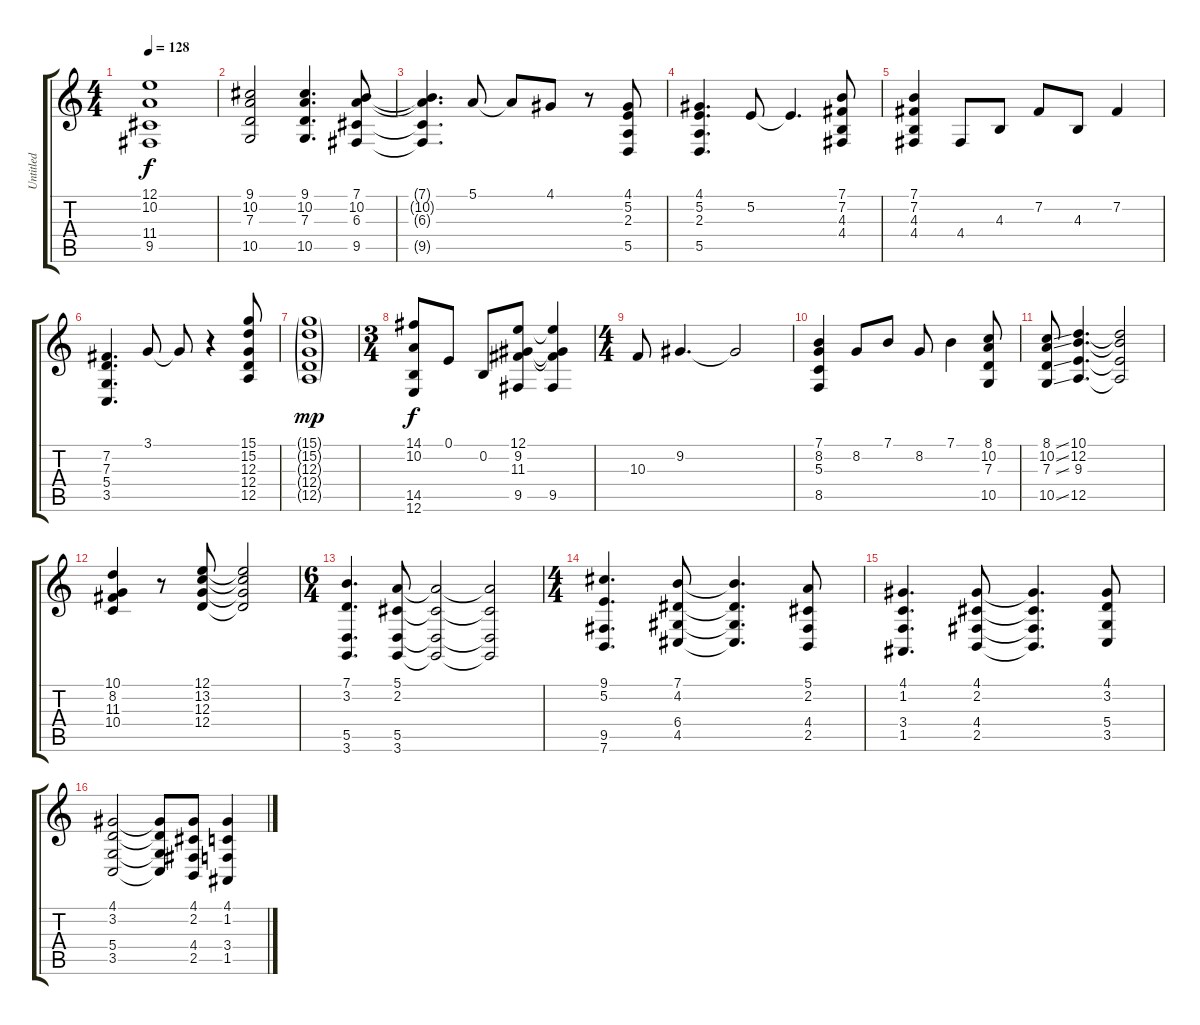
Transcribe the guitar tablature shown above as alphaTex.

\track ("Untitled" "Untitled") {instrument synthstrings1}
\staff {score tabs}
\tuning (E4 B3 G3 D3 A2 E2) {hide}
\ts (4 4)
\tempo 128
\clef g2
\ks c
(12.1 10.2 11.4 9.5).1{dy f} |
(9.1 10.2 7.3 10.5).2 (9.1 10.2 7.3 10.5).4{d} (7.1 10.2 6.3 9.5).8 |
(7.1{t} 10.2{t} 6.3{t} 9.5{t}).4{d} 5.1.8 5.1{t}.8 4.1.8 r.8 (4.1 5.2 2.3 5.5).8 |
(4.1 5.2 2.3 5.5).4{d} 5.2.8 5.2{t}.4{d} (7.1 7.2 4.3 4.4).8 |
(7.1 7.2 4.3 4.4).4 4.4.8 4.3.8 7.2.8 4.3.8 7.2.4 |
(7.2 7.3 5.4 3.5).4{d} 3.1.8 3.1{t}.8 r.4 (15.1 15.2 12.3 12.4 12.5).8 |
(15.1{g} 15.2{g} 12.3{g} 12.4{g} 12.5{g}).1{dy mp} |
\ts (3 4)
(14.1 10.2 14.5 12.6).8{dy f} 0.1.8 0.2.8 (12.1 9.2 11.3 9.5).8 (12.1{t} 9.2{t} 11.3{t} 9.5).4 |
\ts (4 4)
10.3.8 9.2.4{d} 9.2{t}.2 |
(7.1 8.2 5.3 8.5).4 8.2.8 7.1.8 8.2.8 7.1.4 (8.1 10.2 7.3 10.5).8 |
(8.1{ss} 10.2{ss} 7.3{ss} 10.5{ss}).8 (10.1 12.2 9.3 12.5).4{d} (10.1{t} 12.2{t} 9.3{t} 12.5{t}).2 |
(10.1 8.2 11.3 10.4).4 r.8 (12.1 13.2 12.3 12.4).8 (12.1{t} 13.2{t} 12.3{t} 12.4{t}).2 |
\ts (6 4)
(7.1 3.2 5.5 3.6).4{d} (5.1 2.2 5.5 3.6).8 (5.1{t} 2.2{t} 5.5{t} 3.6{t}).2 (5.1{t} 2.2{t} 5.5{t} 3.6{t}).2 |
\ts (4 4)
(9.1 5.2 9.5 7.6).4{d} (7.1 4.2 6.4 4.5).8 (7.1{t} 4.2{t} 6.4{t} 4.5{t}).4{d} (5.1 2.2 4.4 2.5).8 |
(4.1 1.2 3.4 1.5).4{d} (4.1 2.2 4.4 2.5).8 (4.1{t} 2.2{t} 4.4{t} 2.5{t}).4{d} (4.1 3.2 5.4 3.5).8 |
(4.1 3.2 5.4 3.5).2 (4.1{t} 3.2{t} 5.4{t} 3.5{t}).8 (4.1 2.2 4.4 2.5).8 (4.1 1.2 3.4 1.5).4
